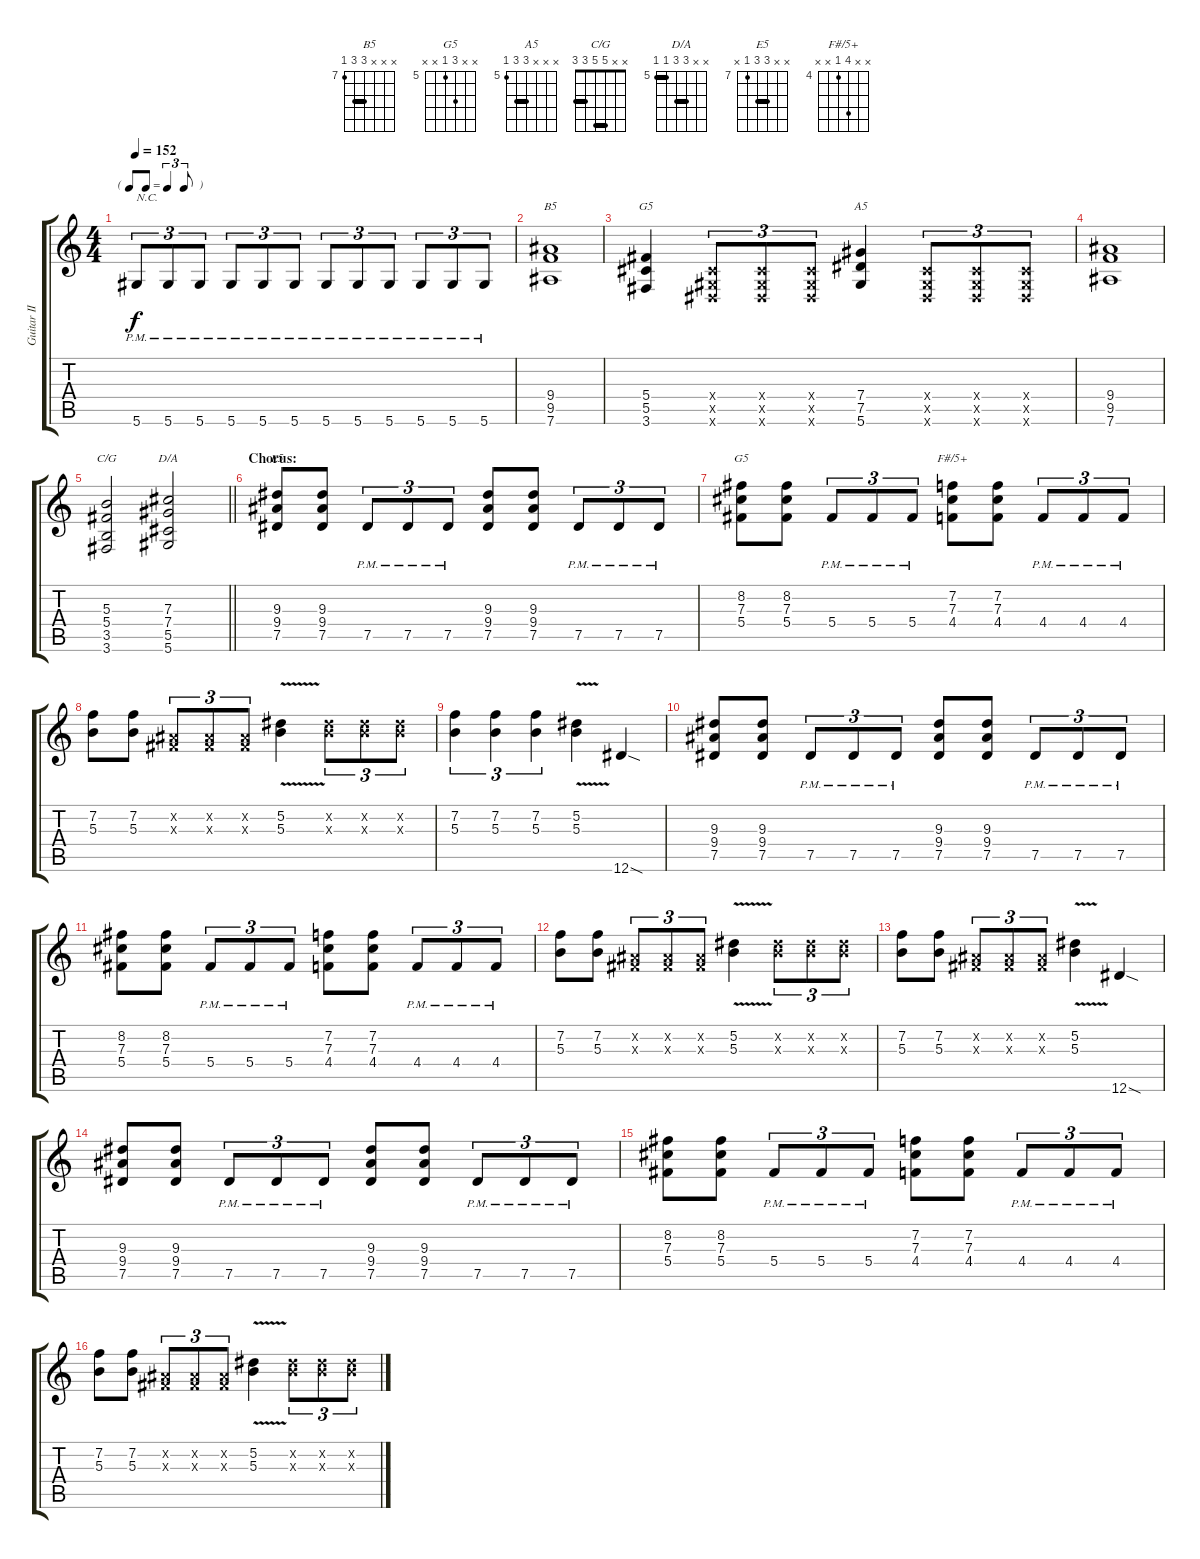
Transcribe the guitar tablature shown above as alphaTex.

\track ("Guitar II" "Guitar II") {instrument distortionguitar}
\staff {score tabs}
\tuning (Eb4 Bb3 Gb3 Db3 Ab2 Eb2) {hide}
\chord ("B5" x x x 9 9 7) {firstfret 7 barre 9}
\chord ("G5" x x x 5 5 3) {barre 5}
\chord ("A5" x x x 7 7 5) {firstfret 5 barre 7}
\chord ("C/G" x x 5 5 3 3) {barre (3 5)}
\chord ("D/A" x x 7 7 5 5) {firstfret 5 barre (5 7)}
\chord ("E5" x x 9 9 7 x) {firstfret 7 barre 9}
\chord ("G5" x x 7 5 x x) {firstfret 5}
\chord ("F#/5+" x x 7 4 x x) {firstfret 4}
\ts (4 4)
\tf triplet8th
\tempo 152
\clef g2
\ks c
5.6{pm}.8{tu (3 2) txt "N.C." dy f} 5.6{pm}.8{tu (3 2)} 5.6{pm}.8{tu (3 2)} 5.6{pm}.8{tu (3 2)} 5.6{pm}.8{tu (3 2)} 5.6{pm}.8{tu (3 2)} 5.6{pm}.8{tu (3 2)} 5.6{pm}.8{tu (3 2)} 5.6{pm}.8{tu (3 2)} 5.6{pm}.8{tu (3 2)} 5.6{pm}.8{tu (3 2)} 5.6{pm}.8{tu (3 2)} |
(9.4 9.5 7.6).1{ch "B5"} |
(5.4 5.5 3.6).4{ch "G5"} (0.4{x} 0.5{x} 0.6{x}).8{tu (3 2)} (0.4{x} 0.5{x} 0.6{x}).8{tu (3 2)} (0.4{x} 0.5{x} 0.6{x}).8{tu (3 2)} (7.4 7.5 5.6).4{ch "A5"} (0.4{x} 0.5{x} 0.6{x}).8{tu (3 2)} (0.4{x} 0.5{x} 0.6{x}).8{tu (3 2)} (0.4{x} 0.5{x} 0.6{x}).8{tu (3 2)} |
(9.4 9.5 7.6).1 |
\barLineRight lightlight
(5.3 5.4 3.5 3.6).2{ch "C/G"} (7.3 7.4 5.5 5.6).2{ch "D/A"} |
\section ("" "Chorus:")
(9.3 9.4 7.5).8{ch "E5" instrument distortionguitar} (9.3 9.4 7.5).8 7.5{pm}.8{tu (3 2)} 7.5{pm}.8{tu (3 2)} 7.5{pm}.8{tu (3 2)} (9.3 9.4 7.5).8 (9.3 9.4 7.5).8 7.5{pm}.8{tu (3 2)} 7.5{pm}.8{tu (3 2)} 7.5{pm}.8{tu (3 2)} |
(8.2 7.3 5.4).8{ch "G5"} (8.2 7.3 5.4).8 5.4{pm}.8{tu (3 2)} 5.4{pm}.8{tu (3 2)} 5.4{pm}.8{tu (3 2)} (7.2 7.3 4.4).8{ch "F#/5+"} (7.2 7.3 4.4).8 4.4{pm}.8{tu (3 2)} 4.4{pm}.8{tu (3 2)} 4.4{pm}.8{tu (3 2)} |
(7.2 5.3).8 (7.2 5.3).8 (0.2{x} 0.3{x}).8{tu (3 2)} (0.2{x} 0.3{x}).8{tu (3 2)} (0.2{x} 0.3{x}).8{tu (3 2)} (5.2{v} 5.3).4 (5.2{x} 5.3{x}).8{tu (3 2)} (5.2{x} 5.3{x}).8{tu (3 2)} (5.2{x} 5.3{x}).8{tu (3 2)} |
(7.2 5.3).4{tu (3 2)} (7.2 5.3).4{tu (3 2)} (7.2 5.3).4{tu (3 2)} (5.2{v} 5.3).4 12.6{sod}.4 |
(9.3 9.4 7.5).8 (9.3 9.4 7.5).8 7.5{pm}.8{tu (3 2)} 7.5{pm}.8{tu (3 2)} 7.5{pm}.8{tu (3 2)} (9.3 9.4 7.5).8 (9.3 9.4 7.5).8 7.5{pm}.8{tu (3 2)} 7.5{pm}.8{tu (3 2)} 7.5{pm}.8{tu (3 2)} |
(8.2 7.3 5.4).8 (8.2 7.3 5.4).8 5.4{pm}.8{tu (3 2)} 5.4{pm}.8{tu (3 2)} 5.4{pm}.8{tu (3 2)} (7.2 7.3 4.4).8 (7.2 7.3 4.4).8 4.4{pm}.8{tu (3 2)} 4.4{pm}.8{tu (3 2)} 4.4{pm}.8{tu (3 2)} |
(7.2 5.3).8 (7.2 5.3).8 (0.2{x} 0.3{x}).8{tu (3 2)} (0.2{x} 0.3{x}).8{tu (3 2)} (0.2{x} 0.3{x}).8{tu (3 2)} (5.2{v} 5.3).4 (5.2{x} 5.3{x}).8{tu (3 2)} (5.2{x} 5.3{x}).8{tu (3 2)} (5.2{x} 5.3{x}).8{tu (3 2)} |
(7.2 5.3).8 (7.2 5.3).8 (0.2{x} 0.3{x}).8{tu (3 2)} (0.2{x} 0.3{x}).8{tu (3 2)} (0.2{x} 0.3{x}).8{tu (3 2)} (5.2{v} 5.3).4 12.6{sod}.4 |
(9.3 9.4 7.5).8 (9.3 9.4 7.5).8 7.5{pm}.8{tu (3 2)} 7.5{pm}.8{tu (3 2)} 7.5{pm}.8{tu (3 2)} (9.3 9.4 7.5).8 (9.3 9.4 7.5).8 7.5{pm}.8{tu (3 2)} 7.5{pm}.8{tu (3 2)} 7.5{pm}.8{tu (3 2)} |
(8.2 7.3 5.4).8 (8.2 7.3 5.4).8 5.4{pm}.8{tu (3 2)} 5.4{pm}.8{tu (3 2)} 5.4{pm}.8{tu (3 2)} (7.2 7.3 4.4).8 (7.2 7.3 4.4).8 4.4{pm}.8{tu (3 2)} 4.4{pm}.8{tu (3 2)} 4.4{pm}.8{tu (3 2)} |
(7.2 5.3).8 (7.2 5.3).8 (0.2{x} 0.3{x}).8{tu (3 2)} (0.2{x} 0.3{x}).8{tu (3 2)} (0.2{x} 0.3{x}).8{tu (3 2)} (5.2{v} 5.3).4 (5.2{x} 5.3{x}).8{tu (3 2)} (5.2{x} 5.3{x}).8{tu (3 2)} (5.2{x} 5.3{x}).8{tu (3 2)}
